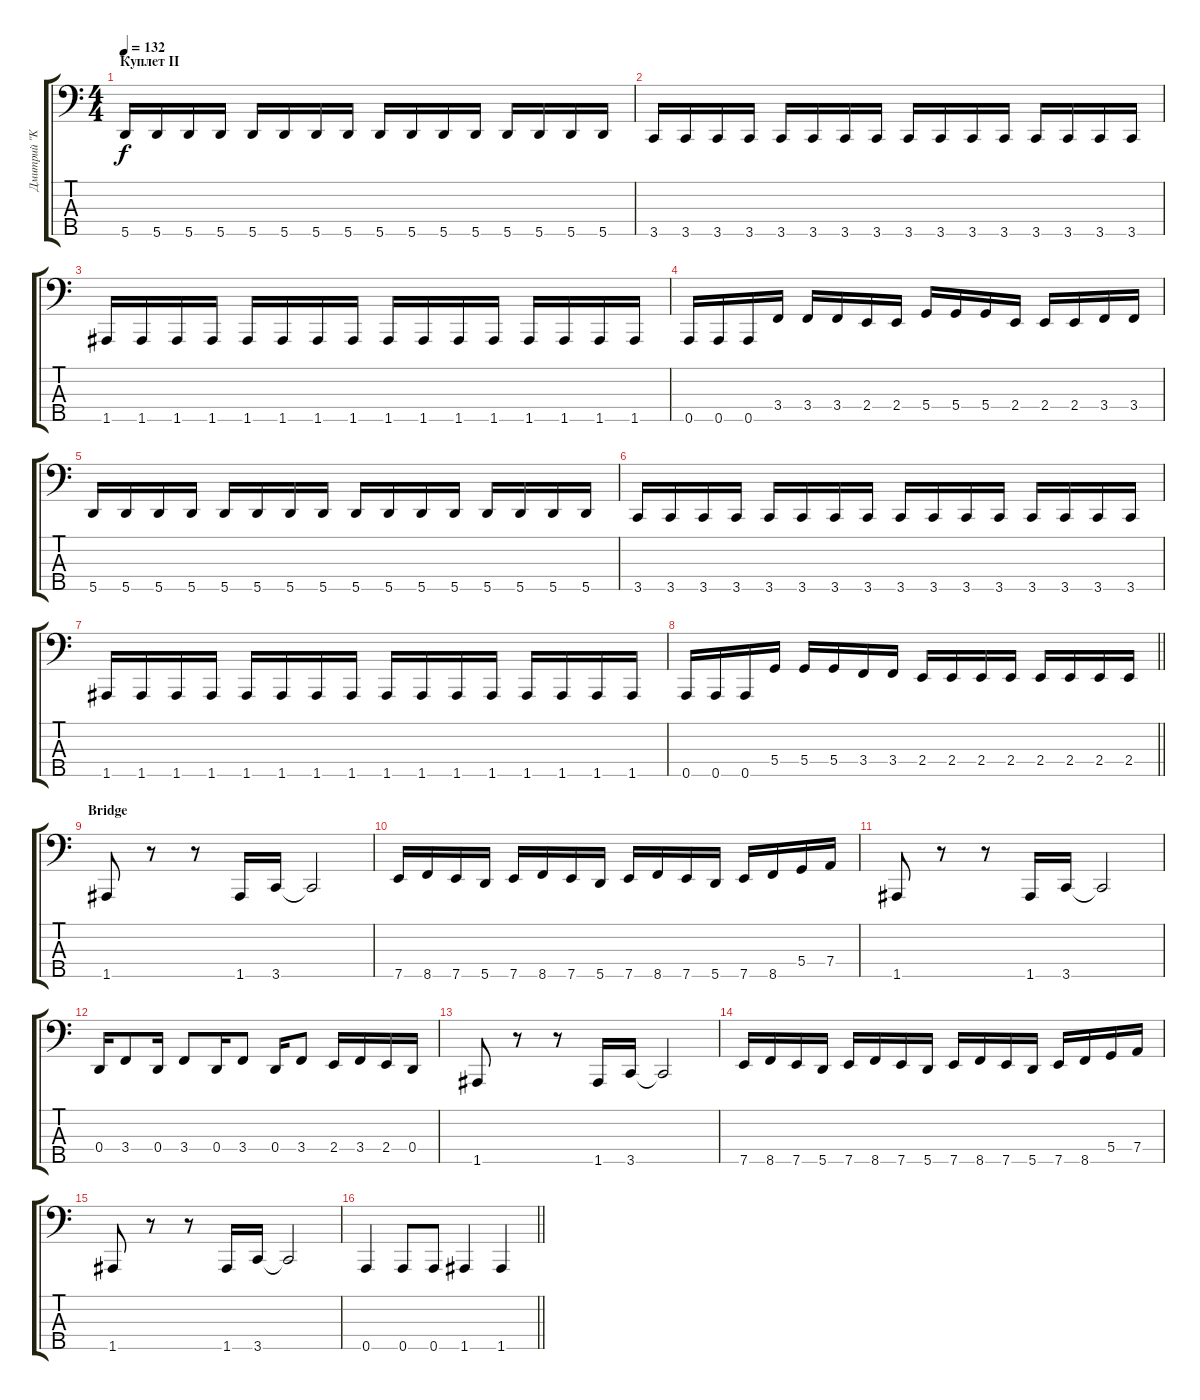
\track ("Дмитрий \"Kawazu\" Голяшев" "Дмитрий \"K") {instrument electricbassfinger}
\staff {score tabs}
\tuning (F2 C2 G1 D1 A0) {hide}
\ts (4 4)
\section ("" "Куплет II")
\tempo 132
\clef f4
\ks c
5.5.16{dy f instrument electricbassfinger} 5.5.16 5.5.16 5.5.16 5.5.16 5.5.16 5.5.16 5.5.16 5.5.16 5.5.16 5.5.16 5.5.16 5.5.16 5.5.16 5.5.16 5.5.16 |
3.5.16 3.5.16 3.5.16 3.5.16 3.5.16 3.5.16 3.5.16 3.5.16 3.5.16 3.5.16 3.5.16 3.5.16 3.5.16 3.5.16 3.5.16 3.5.16 |
1.5.16 1.5.16 1.5.16 1.5.16 1.5.16 1.5.16 1.5.16 1.5.16 1.5.16 1.5.16 1.5.16 1.5.16 1.5.16 1.5.16 1.5.16 1.5.16 |
0.5.16 0.5.16 0.5.16 3.4.16 3.4.16 3.4.16 2.4.16 2.4.16 5.4.16 5.4.16 5.4.16 2.4.16 2.4.16 2.4.16 3.4.16 3.4.16 |
5.5.16 5.5.16 5.5.16 5.5.16 5.5.16 5.5.16 5.5.16 5.5.16 5.5.16 5.5.16 5.5.16 5.5.16 5.5.16 5.5.16 5.5.16 5.5.16 |
3.5.16 3.5.16 3.5.16 3.5.16 3.5.16 3.5.16 3.5.16 3.5.16 3.5.16 3.5.16 3.5.16 3.5.16 3.5.16 3.5.16 3.5.16 3.5.16 |
1.5.16 1.5.16 1.5.16 1.5.16 1.5.16 1.5.16 1.5.16 1.5.16 1.5.16 1.5.16 1.5.16 1.5.16 1.5.16 1.5.16 1.5.16 1.5.16 |
\barLineRight lightlight
0.5.16 0.5.16 0.5.16 5.4.16 5.4.16 5.4.16 3.4.16 3.4.16 2.4.16 2.4.16 2.4.16 2.4.16 2.4.16 2.4.16 2.4.16 2.4.16 |
\section ("" "Bridge")
1.5.8 r.8 r.8 1.5.16 3.5.16 3.5{t}.2 |
7.5.16 8.5.16 7.5.16 5.5.16 7.5.16 8.5.16 7.5.16 5.5.16 7.5.16 8.5.16 7.5.16 5.5.16 7.5.16 8.5.16 5.4.16 7.4.16 |
1.5.8 r.8 r.8 1.5.16 3.5.16 3.5{t}.2 |
0.4.16 3.4.8 0.4.16 3.4.8 0.4.16 3.4.8 0.4.16 3.4.8 2.4.16 3.4.16 2.4.16 0.4.16 |
1.5.8 r.8 r.8 1.5.16 3.5.16 3.5{t}.2 |
7.5.16 8.5.16 7.5.16 5.5.16 7.5.16 8.5.16 7.5.16 5.5.16 7.5.16 8.5.16 7.5.16 5.5.16 7.5.16 8.5.16 5.4.16 7.4.16 |
1.5.8 r.8 r.8 1.5.16 3.5.16 3.5{t}.2 |
\barLineRight lightlight
0.5.4 0.5.8 0.5.8 1.5.4 1.5.4
